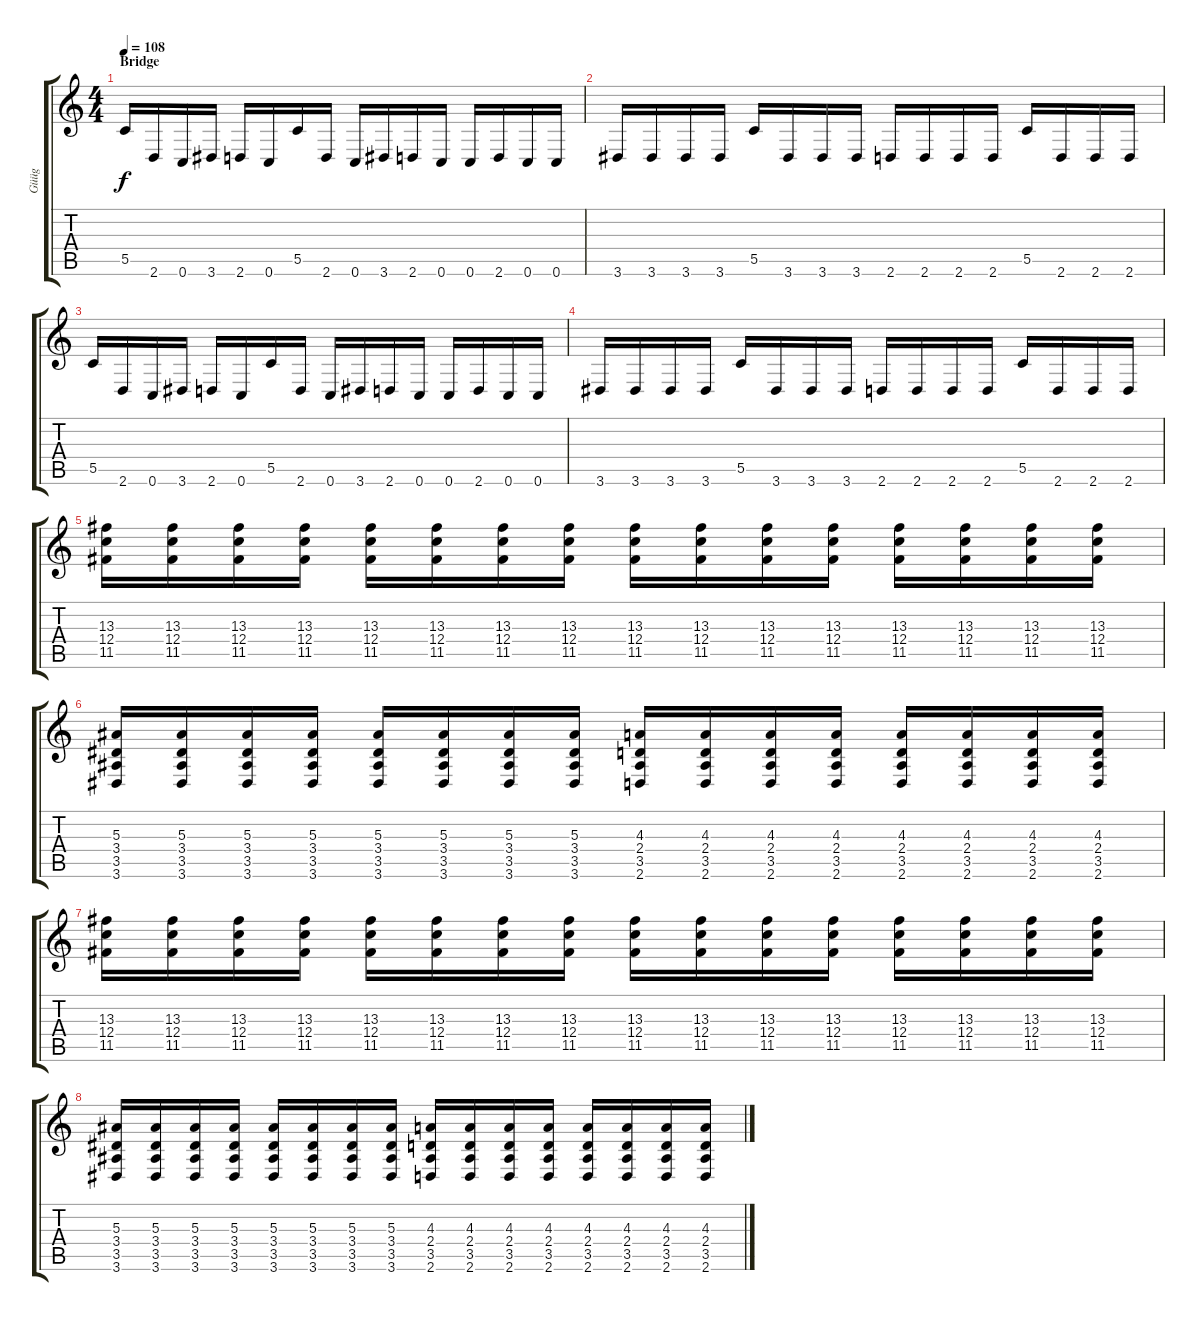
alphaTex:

\track ("Güüg" "Güüg") {instrument distortionguitar}
\staff {score tabs}
\tuning (D4 A3 F3 C3 G2 C2) {hide}
\ts (4 4)
\section ("" "Bridge")
\tempo 108
\clef g2
\ks c
5.5.16{dy f} 2.6.16 0.6.16 3.6.16 2.6.16 0.6.16 5.5.16 2.6.16 0.6.16 3.6.16 2.6.16 0.6.16 0.6.16 2.6.16 0.6.16 0.6.16 |
3.6.16 3.6.16 3.6.16 3.6.16 5.5.16 3.6.16 3.6.16 3.6.16 2.6.16 2.6.16 2.6.16 2.6.16 5.5.16 2.6.16 2.6.16 2.6.16 |
5.5.16 2.6.16 0.6.16 3.6.16 2.6.16 0.6.16 5.5.16 2.6.16 0.6.16 3.6.16 2.6.16 0.6.16 0.6.16 2.6.16 0.6.16 0.6.16 |
3.6.16 3.6.16 3.6.16 3.6.16 5.5.16 3.6.16 3.6.16 3.6.16 2.6.16 2.6.16 2.6.16 2.6.16 5.5.16 2.6.16 2.6.16 2.6.16 |
(13.3 12.4 11.5).16 (13.3 12.4 11.5).16 (13.3 12.4 11.5).16 (13.3 12.4 11.5).16 (13.3 12.4 11.5).16 (13.3 12.4 11.5).16 (13.3 12.4 11.5).16 (13.3 12.4 11.5).16 (13.3 12.4 11.5).16 (13.3 12.4 11.5).16 (13.3 12.4 11.5).16 (13.3 12.4 11.5).16 (13.3 12.4 11.5).16 (13.3 12.4 11.5).16 (13.3 12.4 11.5).16 (13.3 12.4 11.5).16 |
(5.3 3.4 3.5 3.6).16 (5.3 3.4 3.5 3.6).16 (5.3 3.4 3.5 3.6).16 (5.3 3.4 3.5 3.6).16 (5.3 3.4 3.5 3.6).16 (5.3 3.4 3.5 3.6).16 (5.3 3.4 3.5 3.6).16 (5.3 3.4 3.5 3.6).16 (4.3 2.4 3.5 2.6).16 (4.3 2.4 3.5 2.6).16 (4.3 2.4 3.5 2.6).16 (4.3 2.4 3.5 2.6).16 (4.3 2.4 3.5 2.6).16 (4.3 2.4 3.5 2.6).16 (4.3 2.4 3.5 2.6).16 (4.3 2.4 3.5 2.6).16 |
(13.3 12.4 11.5).16 (13.3 12.4 11.5).16 (13.3 12.4 11.5).16 (13.3 12.4 11.5).16 (13.3 12.4 11.5).16 (13.3 12.4 11.5).16 (13.3 12.4 11.5).16 (13.3 12.4 11.5).16 (13.3 12.4 11.5).16 (13.3 12.4 11.5).16 (13.3 12.4 11.5).16 (13.3 12.4 11.5).16 (13.3 12.4 11.5).16 (13.3 12.4 11.5).16 (13.3 12.4 11.5).16 (13.3 12.4 11.5).16 |
(5.3 3.4 3.5 3.6).16 (5.3 3.4 3.5 3.6).16 (5.3 3.4 3.5 3.6).16 (5.3 3.4 3.5 3.6).16 (5.3 3.4 3.5 3.6).16 (5.3 3.4 3.5 3.6).16 (5.3 3.4 3.5 3.6).16 (5.3 3.4 3.5 3.6).16 (4.3 2.4 3.5 2.6).16 (4.3 2.4 3.5 2.6).16 (4.3 2.4 3.5 2.6).16 (4.3 2.4 3.5 2.6).16 (4.3 2.4 3.5 2.6).16 (4.3 2.4 3.5 2.6).16 (4.3 2.4 3.5 2.6).16 (4.3 2.4 3.5 2.6).16
